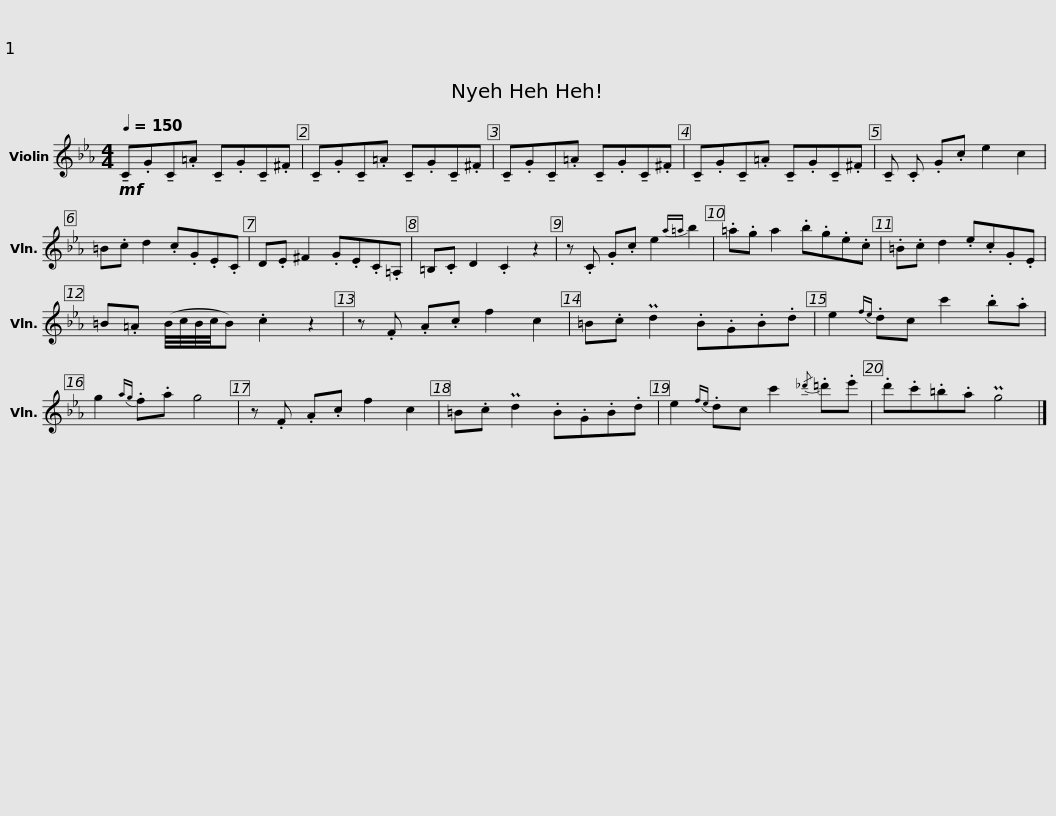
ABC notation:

X:1
L:1/8
Q:1/4=150
M:4/4
I:linebreak $
K:Eb
V:1 treble
V:1
!mf! !tenuto!C.G!tenuto!C.=A !tenuto!C.G!tenuto!C.^F | !tenuto!C.G!tenuto!C.=A !tenuto!C.G!tenuto!C.^F | !tenuto!C.G!tenuto!C.=A !tenuto!C.G!tenuto!C.^F | !tenuto!C.G!tenuto!C.=A !tenuto!C.G!tenuto!C.^F | !tenuto!C .C .G.c e2 c2 |$ %5
 =B.c d2 .c.G.E.C | D.E ^F2 .G.E.C.=A, | =B,.C D2 .C2 z2 |$ z .C .G.c e2{a=a} b2 | .=a.g a2 .b.g.e.c | %10
 .=B.c d2 .e.c.G.E | =B.=A (B/4c/4B/4c/4B) .c2 z2 |$ z .F .A.c f2 c2 | =B.c Pd2 .B.G.B.d | e2{fe} .dc c'2 .b.a | %15
 g2{ag} .f.a g4 |$ z .F .A.c f2 c2 | =B.c Pd2 .B.G.B.d | e2{fe} .dc c'2{/_d'} .=d'.e' | .d'.c'.=b.a Pg4 |] %20
